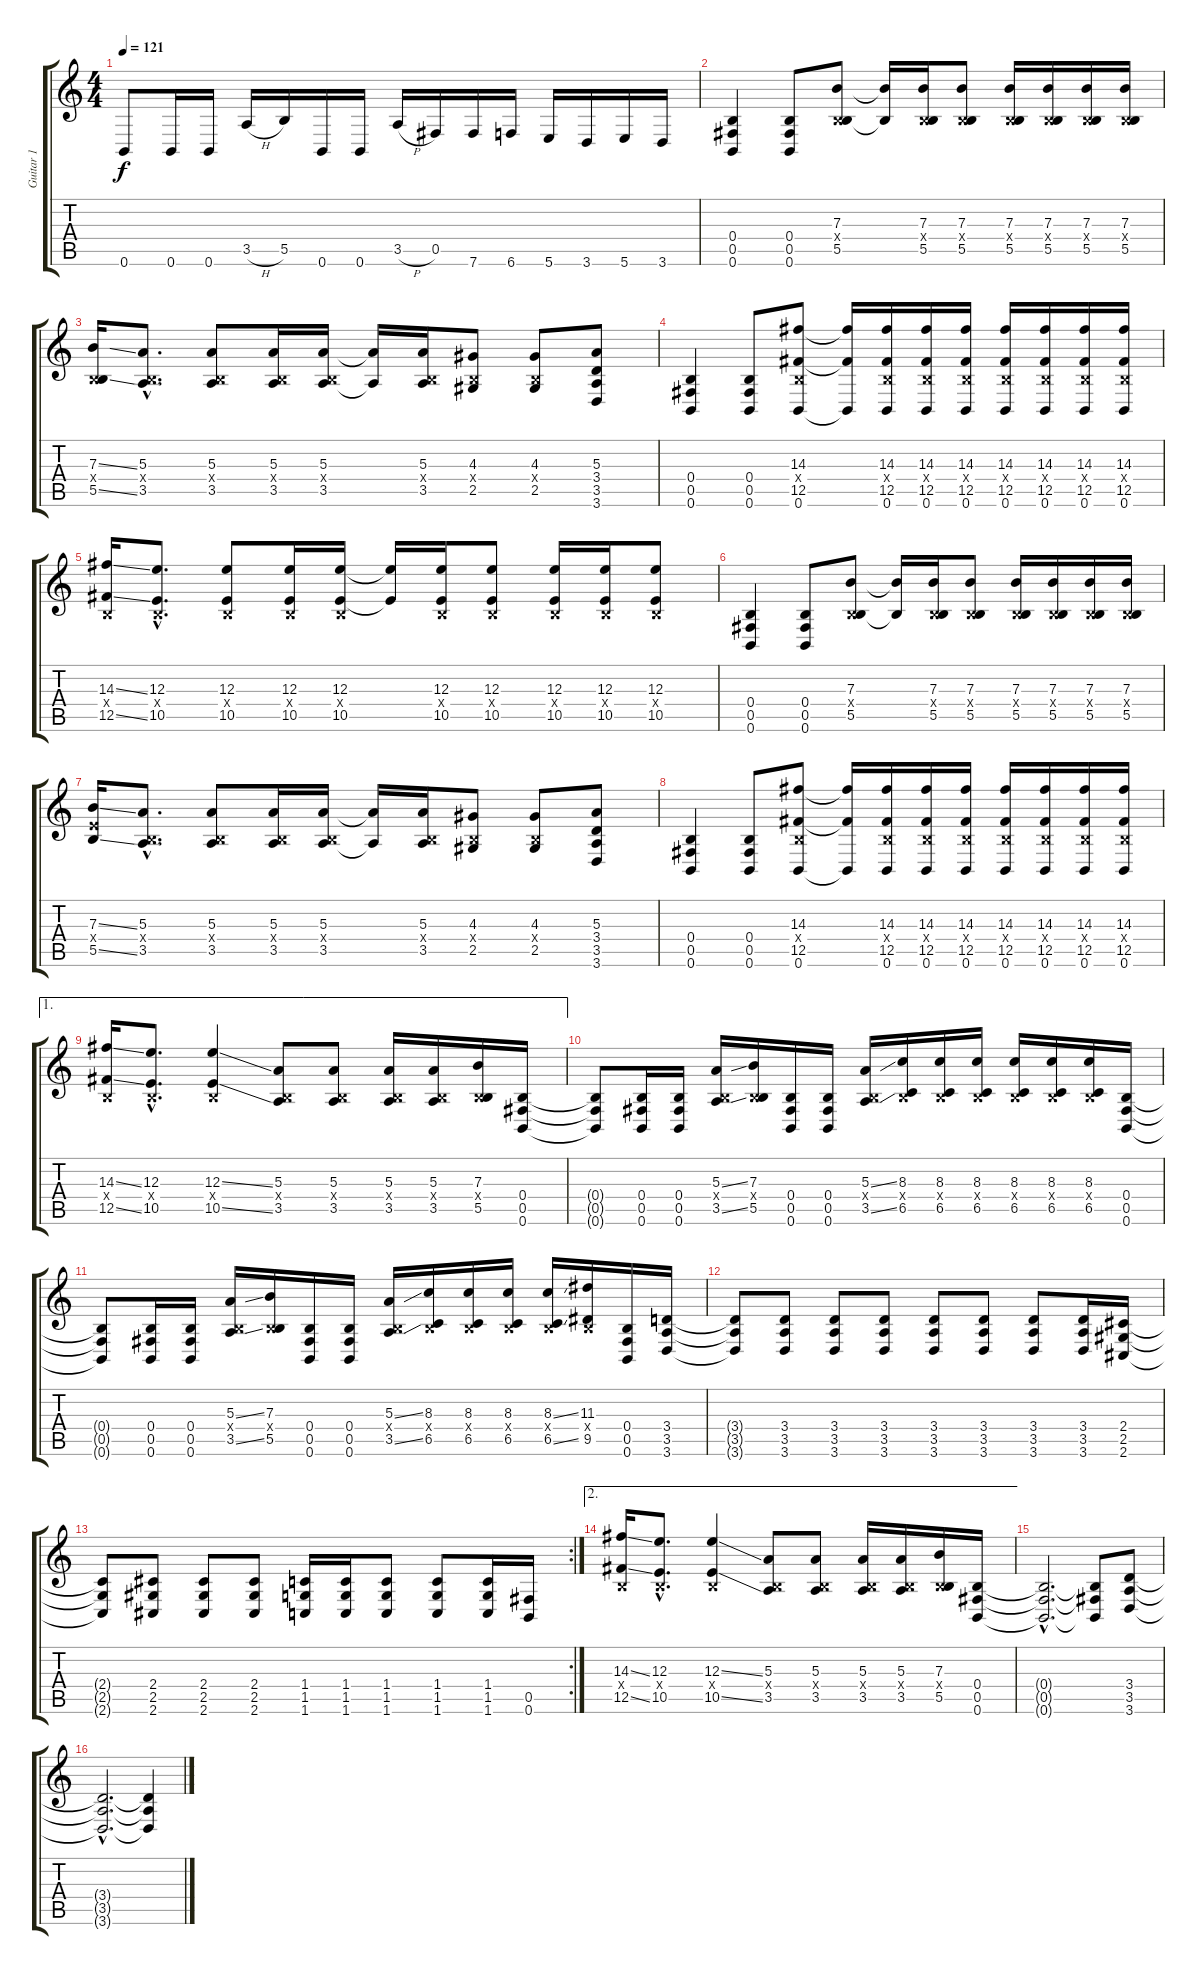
\track ("Guitar 1" "Guitar 1") {instrument distortionguitar}
\staff {score tabs}
\tuning (Db4 Ab3 E3 B2 Gb2 B1) {hide}
\ts (4 4)
\tempo 121
\clef g2
\ks c
0.6{t}.8{dy f} 0.6.16 0.6.16 3.5{h}.16 5.5.16 0.6.16 0.6.16 3.5{h}.16 0.5.16 7.6.16 6.6.16 5.6.16 3.6.16 5.6.16 3.6.16 |
(0.4 0.5 0.6).4 (0.4 0.5 0.6).8 (7.3 0.4{x} 5.5).8 (7.3{t} 5.5{t}).16 (7.3 0.4{x} 5.5).16 (7.3 0.4{x} 5.5).8 (7.3 0.4{x} 5.5).16 (7.3 0.4{x} 5.5).16 (7.3 0.4{x} 5.5).16 (7.3 0.4{x} 5.5).16 |
(7.3{ss} 0.4{x} 5.5{ss}).16 (5.3{hac} 0.4{hac x} 3.5{hac}).8{d} (5.3 0.4{x} 3.5).8 (5.3 0.4{x} 3.5).16 (5.3 0.4{x} 3.5).16 (5.3{t} 3.5{t}).16 (5.3 0.4{x} 3.5).16 (4.3 0.4{x} 2.5).8 (4.3 0.4{x} 2.5).8 (5.3 3.4 3.5 3.6).8 |
(0.4 0.5 0.6).4 (0.4 0.5 0.6).8 (14.3 0.4{x} 12.5 0.6).8 (14.3{t} 12.5{t} 0.6{t}).16 (14.3 0.4{x} 12.5 0.6).16 (14.3 0.4{x} 12.5 0.6).16 (14.3 0.4{x} 12.5 0.6).16 (14.3 0.4{x} 12.5 0.6).16 (14.3 0.4{x} 12.5 0.6).16 (14.3 0.4{x} 12.5 0.6).16 (14.3 0.4{x} 12.5 0.6).16 |
(14.3{ss} 0.4{x} 12.5{ss}).16 (12.3{hac} 0.4{hac x} 10.5{hac}).8{d} (12.3 0.4{x} 10.5).8 (12.3 0.4{x} 10.5).16 (12.3 0.4{x} 10.5).16 (12.3{t} 10.5{t}).16 (12.3 0.4{x} 10.5).16 (12.3 0.4{x} 10.5).8 (12.3 0.4{x} 10.5).16 (12.3 0.4{x} 10.5).16 (12.3 0.4{x} 10.5).8 |
(0.4 0.5 0.6).4 (0.4 0.5 0.6).8 (7.3 0.4{x} 5.5).8 (7.3{t} 5.5{t}).16 (7.3 0.4{x} 5.5).16 (7.3 0.4{x} 5.5).8 (7.3 0.4{x} 5.5).16 (7.3 0.4{x} 5.5).16 (7.3 0.4{x} 5.5).16 (7.3 0.4{x} 5.5).16 |
(7.3{ss} 5.4{x} 5.5{ss}).16 (5.3{hac} 0.4{hac x} 3.5{hac}).8{d} (5.3 0.4{x} 3.5).8 (5.3 0.4{x} 3.5).16 (5.3 0.4{x} 3.5).16 (5.3{t} 3.5{t}).16 (5.3 0.4{x} 3.5).16 (4.3 0.4{x} 2.5).8 (4.3 0.4{x} 2.5).8 (5.3 3.4 3.5 3.6).8 |
(0.4 0.5 0.6).4 (0.4 0.5 0.6).8 (14.3 0.4{x} 12.5 0.6).8 (14.3{t} 12.5{t} 0.6{t}).16 (14.3 0.4{x} 12.5 0.6).16 (14.3 0.4{x} 12.5 0.6).16 (14.3 0.4{x} 12.5 0.6).16 (14.3 0.4{x} 12.5 0.6).16 (14.3 0.4{x} 12.5 0.6).16 (14.3 0.4{x} 12.5 0.6).16 (14.3 0.4{x} 12.5 0.6).16 |
\ae 1
(14.3{ss} 0.4{x} 12.5{ss}).16 (12.3{hac} 0.4{hac x} 10.5{hac}).8{d} (12.3{ss} 0.4{x} 10.5{ss}).4 (5.3 0.4{x} 3.5).8 (5.3 0.4{x} 3.5).8 (5.3 0.4{x} 3.5).16 (5.3 0.4{x} 3.5).16 (7.3 0.4{x} 5.5).16 (0.4 0.5 0.6).16 |
(0.4{t} 0.5{t} 0.6{t}).8 (0.4 0.5 0.6).16 (0.4 0.5 0.6).16 (5.3{ss} 0.4{x} 3.5{ss}).16 (7.3 0.4{x} 5.5).16 (0.4 0.5 0.6).16 (0.4 0.5 0.6).16 (5.3{ss} 0.4{x} 3.5{ss}).16 (8.3 0.4{x} 6.5).16 (8.3 0.4{x} 6.5).16 (8.3 0.4{x} 6.5).16 (8.3 0.4{x} 6.5).16 (8.3 0.4{x} 6.5).16 (8.3 0.4{x} 6.5).16 (0.4 0.5 0.6).16 |
(0.4{t} 0.5{t} 0.6{t}).8 (0.4 0.5 0.6).16 (0.4 0.5 0.6).16 (5.3{ss} 0.4{x} 3.5{ss}).16 (7.3 0.4{x} 5.5).16 (0.4 0.5 0.6).16 (0.4 0.5 0.6).16 (5.3{ss} 0.4{x} 3.5{ss}).16 (8.3 0.4{x} 6.5).16 (8.3 0.4{x} 6.5).16 (8.3 0.4{x} 6.5).16 (8.3{ss} 0.4{x} 6.5{ss}).16 (11.3 0.4{x} 9.5).16 (0.4 0.5 0.6).16 (3.4 3.5 3.6).16 |
(3.4{t} 3.5{t} 3.6{t}).8 (3.4 3.5 3.6).8 (3.4 3.5 3.6).8 (3.4 3.5 3.6).8 (3.4 3.5 3.6).8 (3.4 3.5 3.6).8 (3.4 3.5 3.6).8 (3.4 3.5 3.6).16 (2.4 2.5 2.6).16 |
\rc 2
(2.4{t} 2.5{t} 2.6{t}).8 (2.4 2.5 2.6).8 (2.4 2.5 2.6).8 (2.4 2.5 2.6).8 (1.4 1.5 1.6).16 (1.4 1.5 1.6).16 (1.4 1.5 1.6).8 (1.4 1.5 1.6).8 (1.4 1.5 1.6).16 (0.5 0.6).16 |
\ae 2
(14.3{ss} 0.4{x} 12.5{ss}).16 (12.3{hac} 0.4{hac x} 10.5{hac}).8{d} (12.3{ss} 0.4{x} 10.5{ss}).4 (5.3 0.4{x} 3.5).8 (5.3 0.4{x} 3.5).8 (5.3 0.4{x} 3.5).16 (5.3 0.4{x} 3.5).16 (7.3 0.4{x} 5.5).16 (0.4 0.5 0.6).16 |
(0.4{hac t} 0.5{hac t} 0.6{hac t}).2{d} (0.4{t} 0.5{t} 0.6{t}).8 (3.4 3.5 3.6).8 |
(3.4{hac t} 3.5{hac t} 3.6{hac t}).2{d} (3.4{t} 3.5{t} 3.6{t}).4
